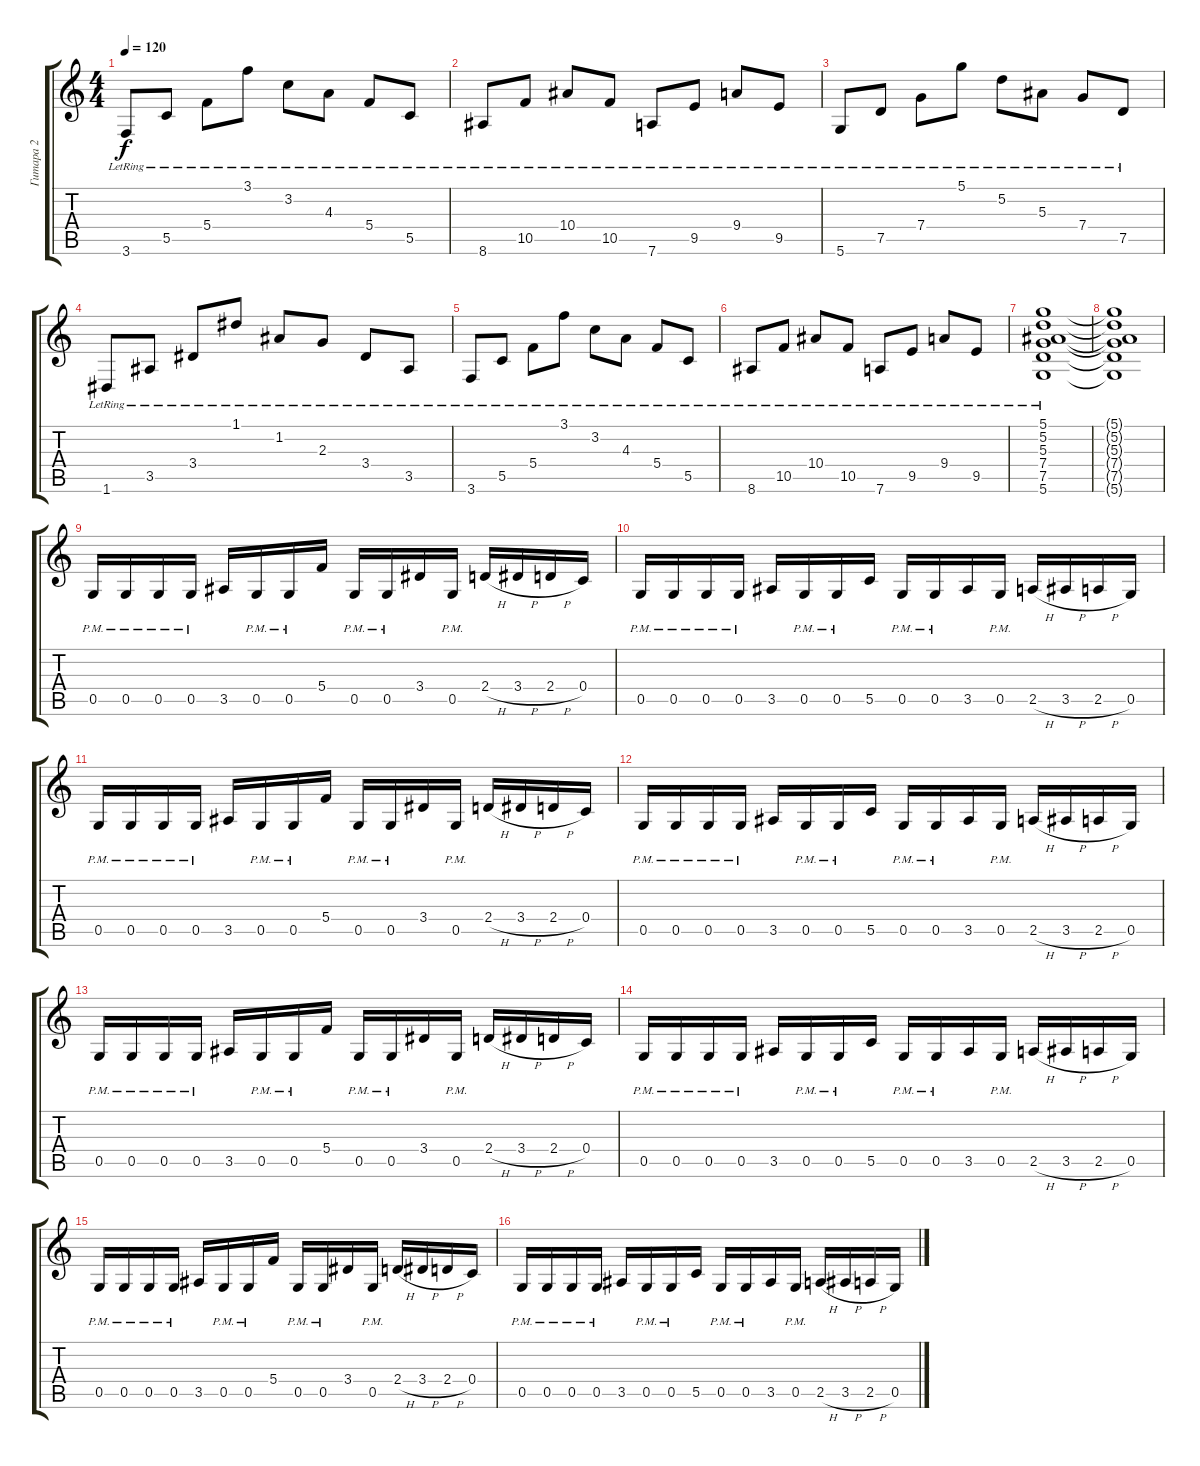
\track ("Гитара 2" "Гитара 2") {instrument overdrivenguitar}
\staff {score tabs}
\tuning (D4 A3 F3 C3 G2 D2) {hide}
\ts (4 4)
\tempo 120
\clef g2
\ks c
3.6{lr}.8{dy f} 5.5{lr}.8 5.4{lr}.8 3.1{lr}.8 3.2{lr}.8 4.3{lr}.8 5.4{lr}.8 5.5{lr}.8 |
8.6{lr}.8 10.5{lr}.8 10.4{lr}.8 10.5{lr}.8 7.6{lr}.8 9.5{lr}.8 9.4{lr}.8 9.5{lr}.8 |
5.6{lr}.8 7.5{lr}.8 7.4{lr}.8 5.1{lr}.8 5.2{lr}.8 5.3{lr}.8 7.4{lr}.8 7.5{lr}.8 |
1.6{lr}.8 3.5{lr}.8 3.4{lr}.8 1.1{lr}.8 1.2{lr}.8 2.3{lr}.8 3.4{lr}.8 3.5{lr}.8 |
3.6{lr}.8 5.5{lr}.8 5.4{lr}.8 3.1{lr}.8 3.2{lr}.8 4.3{lr}.8 5.4{lr}.8 5.5{lr}.8 |
8.6{lr}.8 10.5{lr}.8 10.4{lr}.8 10.5{lr}.8 7.6{lr}.8 9.5{lr}.8 9.4{lr}.8 9.5{lr}.8 |
(5.1 5.2 5.3 7.4 7.5 5.6{lr}).1 |
(5.1{t} 5.2{t} 5.3{t} 7.4{t} 7.5{t} 5.6{t}).1 |
0.5{pm}.16{volume 10 instrument overdrivenguitar} 0.5{pm}.16 0.5{pm}.16 0.5{pm}.16 3.5.16 0.5{pm}.16 0.5{pm}.16 5.4.16 0.5{pm}.16 0.5{pm}.16 3.4.16 0.5{pm}.16 2.4{h}.16 3.4{h}.16 2.4{h}.16 0.4.16 |
0.5{pm}.16 0.5{pm}.16 0.5{pm}.16 0.5{pm}.16 3.5.16 0.5{pm}.16 0.5{pm}.16 5.5.16 0.5{pm}.16 0.5{pm}.16 3.5.16 0.5{pm}.16 2.5{h}.16 3.5{h}.16 2.5{h}.16 0.5.16 |
0.5{pm}.16 0.5{pm}.16 0.5{pm}.16 0.5{pm}.16 3.5.16 0.5{pm}.16 0.5{pm}.16 5.4.16 0.5{pm}.16 0.5{pm}.16 3.4.16 0.5{pm}.16 2.4{h}.16 3.4{h}.16 2.4{h}.16 0.4.16 |
0.5{pm}.16 0.5{pm}.16 0.5{pm}.16 0.5{pm}.16 3.5.16 0.5{pm}.16 0.5{pm}.16 5.5.16 0.5{pm}.16 0.5{pm}.16 3.5.16 0.5{pm}.16 2.5{h}.16 3.5{h}.16 2.5{h}.16 0.5.16 |
0.5{pm}.16 0.5{pm}.16 0.5{pm}.16 0.5{pm}.16 3.5.16 0.5{pm}.16 0.5{pm}.16 5.4.16 0.5{pm}.16 0.5{pm}.16 3.4.16 0.5{pm}.16 2.4{h}.16 3.4{h}.16 2.4{h}.16 0.4.16 |
0.5{pm}.16 0.5{pm}.16 0.5{pm}.16 0.5{pm}.16 3.5.16 0.5{pm}.16 0.5{pm}.16 5.5.16 0.5{pm}.16 0.5{pm}.16 3.5.16 0.5{pm}.16 2.5{h}.16 3.5{h}.16 2.5{h}.16 0.5.16 |
0.5{pm}.16 0.5{pm}.16 0.5{pm}.16 0.5{pm}.16 3.5.16 0.5{pm}.16 0.5{pm}.16 5.4.16 0.5{pm}.16 0.5{pm}.16 3.4.16 0.5{pm}.16 2.4{h}.16 3.4{h}.16 2.4{h}.16 0.4.16 |
0.5{pm}.16 0.5{pm}.16 0.5{pm}.16 0.5{pm}.16 3.5.16 0.5{pm}.16 0.5{pm}.16 5.5.16 0.5{pm}.16 0.5{pm}.16 3.5.16 0.5{pm}.16 2.5{h}.16 3.5{h}.16 2.5{h}.16 0.5.16
